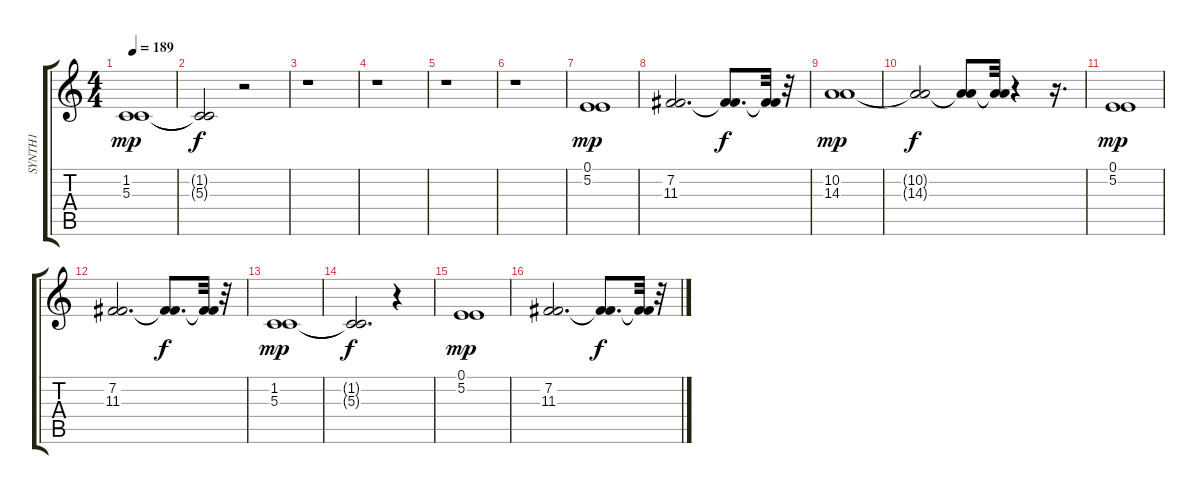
\track ("SYNTH1" "SYNTH1") {instrument percussiveorgan}
\staff {score tabs}
\tuning (E4 B3 G3 D3 A2 E2) {hide}
\ts (4 4)
\tempo 189
\clef g2
\ks c
(1.2 5.3).1{dy mp} |
(1.2{t} 5.3{t}).2{dy f} r.2 |
r.1 |
r.1 |
r.1 |
r.1 |
(0.1 5.2).1{dy mp volume 11} |
(7.2 11.3).2{d} (7.2{t} 11.3{t}).8{d dy f} (7.2{t} 11.3{t}).32 r.32 |
(10.2 14.3).1{dy mp} |
(10.2{t} 14.3{t}).2{dy f} (10.2{t} 14.3{t}).8 (10.2{t} 14.3{t}).32 r.4 r.16{d} |
(0.1 5.2).1{dy mp volume 11} |
(7.2 11.3).2{d} (7.2{t} 11.3{t}).8{d dy f} (7.2{t} 11.3{t}).32 r.32 |
(1.2 5.3).1{dy mp} |
(1.2{t} 5.3{t}).2{d dy f} r.4 |
(0.1 5.2).1{dy mp volume 11} |
(7.2 11.3).2{d} (7.2{t} 11.3{t}).8{d dy f} (7.2{t} 11.3{t}).32 r.32
